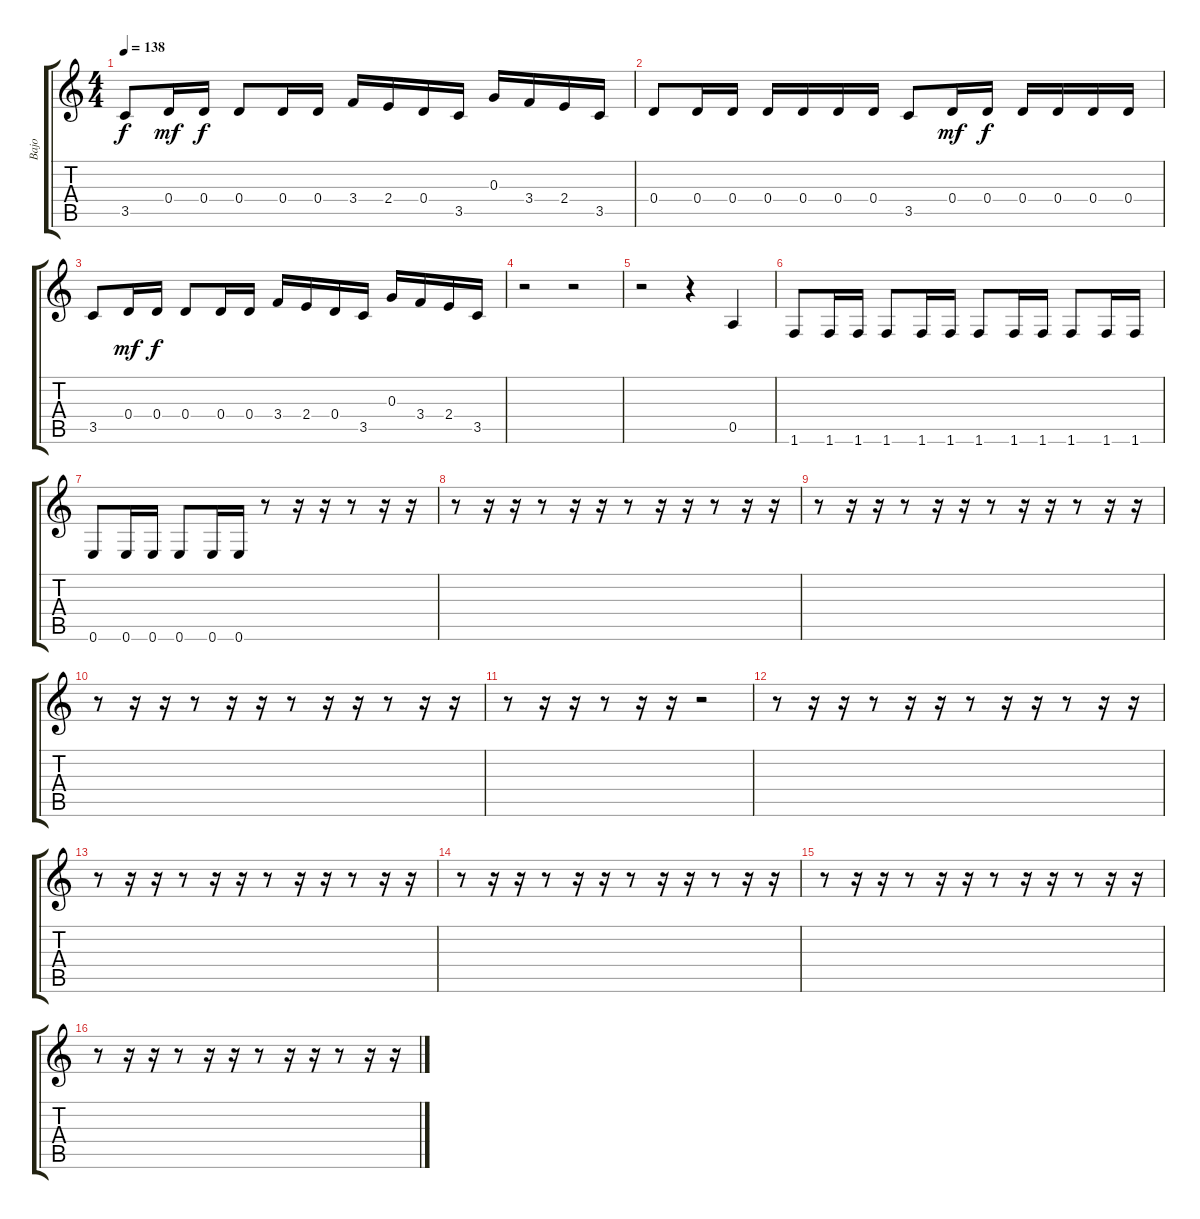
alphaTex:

\track ("Bajo" "Bajo") {instrument electricbasspick}
\staff {score tabs}
\tuning (E4 B3 G3 D3 A2 E2) {hide}
\ts (4 4)
\tempo 138
\clef g2
\ks c
3.5.8{dy f} 0.4.16{dy mf} 0.4.16{dy f} 0.4.8 0.4.16 0.4.16 3.4.16 2.4.16 0.4.16 3.5.16 0.3.16 3.4.16 2.4.16 3.5.16 |
0.4.8 0.4.16 0.4.16 0.4.16 0.4.16 0.4.16 0.4.16 3.5.8 0.4.16{dy mf} 0.4.16{dy f} 0.4.16 0.4.16 0.4.16 0.4.16 |
3.5.8 0.4.16{dy mf} 0.4.16{dy f} 0.4.8 0.4.16 0.4.16 3.4.16 2.4.16 0.4.16 3.5.16 0.3.16 3.4.16 2.4.16 3.5.16 |
r.2 r.2 |
r.2 r.4 0.5.4 |
1.6.8 1.6.16 1.6.16 1.6.8 1.6.16 1.6.16 1.6.8 1.6.16 1.6.16 1.6.8 1.6.16 1.6.16 |
0.6.8 0.6.16 0.6.16 0.6.8 0.6.16 0.6.16 r.8 r.16 r.16 r.8 r.16 r.16 |
r.8 r.16 r.16 r.8 r.16 r.16 r.8 r.16 r.16 r.8 r.16 r.16 |
r.8 r.16 r.16 r.8 r.16 r.16 r.8 r.16 r.16 r.8 r.16 r.16 |
r.8 r.16 r.16 r.8 r.16 r.16 r.8 r.16 r.16 r.8 r.16 r.16 |
r.8 r.16 r.16 r.8 r.16 r.16 r.2 |
r.8 r.16 r.16 r.8 r.16 r.16 r.8 r.16 r.16 r.8 r.16 r.16 |
r.8 r.16 r.16 r.8 r.16 r.16 r.8 r.16 r.16 r.8 r.16 r.16 |
r.8 r.16 r.16 r.8 r.16 r.16 r.8 r.16 r.16 r.8 r.16 r.16 |
r.8 r.16 r.16 r.8 r.16 r.16 r.8 r.16 r.16 r.8 r.16 r.16 |
r.8 r.16 r.16 r.8 r.16 r.16 r.8 r.16 r.16 r.8 r.16 r.16
